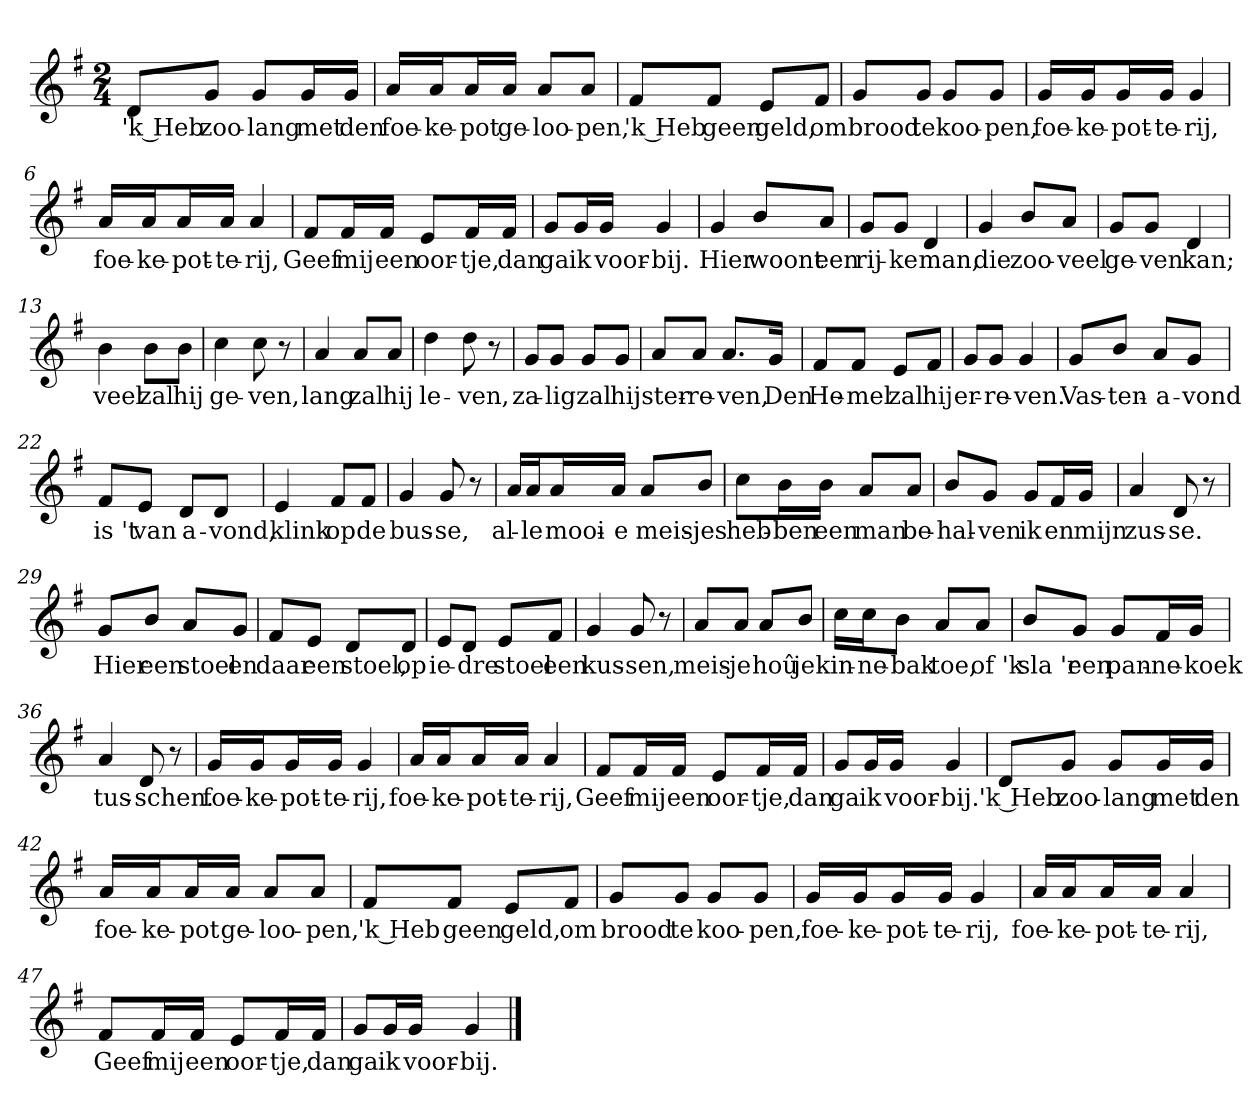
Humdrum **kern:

**kern	**text
*part1	*part1
*staff1	*staff1
*clefG2	*
*k[f#]	*
*G:	*
*M2/4	*
*MM120	*
=1	=1
8d/L	'k Heb
8g/J	zoo-
8g/L	-lang
16g/L	met
16g/JJ	den
=2	=2
16a/LL	foe-
16a/J	-ke-
16a/L	-pot
16a/JJ	ge-
8a/L	-loo-
8a/J	-pen,
=3	=3
8f#/L	'k Heb
8f#/J	geen
8e/L	geld,
8f#/J	om
=4	=4
8g/L	brood
8g/J	te
8g/L	koo-
8g/J	-pen,
=5	=5
16g/LL	foe-
16g/J	-ke-
16g/L	-pot-
16g/JJ	-te-
4g	-rij,
=6	=6
16a/LL	foe-
16a/J	-ke-
16a/L	-pot-
16a/JJ	-te-
4a	-rij,
=7	=7
8f#/L	Geef
16f#/L	mij
16f#/JJ	een
8e/L	oor-
16f#/L	-tje,
16f#/JJ	dan
=8	=8
8g/L	ga
16g/L	ik
16g/JJ	voor-
4g	-bij.
=9	=9
4g	Hier
8b/L	woont
8a/J	een
=10	=10
8g/L	rij-
8g/J	-ke
4d	man,
=11	=11
4g	die
8b/L	zoo-
8a/J	-veel
=12	=12
8g/L	ge-
8g/J	-ven
4d	kan;
=13	=13
4b	veel
8b\L	zal
8b\J	hij
=14	=14
4cc	ge-
8cc	-ven,
8r	.
=15	=15
4a	lang
8a/L	zal
8a/J	hij
=16	=16
4dd	le-
8dd	-ven,
8r	.
=17	=17
8g/L	za-
8g/J	-lig
8g/L	zal
8g/J	hij
=18	=18
8a/L	ster-
8a/J	-re-
8.a/L	-ven,
16g/Jk	Den
=19	=19
8f#/L	He-
8f#/J	-mel
8e/L	zal
8f#/J	hij
=20	=20
8g/L	er-
8g/J	-re-
4g	-ven.
=21	=21
8g/L	Vas-
8b/J	-ten-
8a/L	-a-
8g/J	-vond
=22	=22
8f#/L	is 't
8e/J	van
8d/L	a-
8d/J	-vond,
=23	=23
4e	klink
8f#/L	op
8f#/J	de
=24	=24
4g	bus-
8g	-se,
8r	.
=25	=25
16a/LL	al-
16a/J	-le
16a/L	mooi-
16a/JJ	-e
8a/L	meis-
8b/J	-jes
=26	=26
8cc\L	heb-
16b\L	-ben
16b\JJ	een
8a/L	man
8a/J	be-
=27	=27
8b/L	-hal-
8g/J	-ven
8g/L	ik
16f#/L	en
16g/JJ	mijn
=28	=28
4a	zus-
8d	-se.
8r	.
=29	=29
8g/L	Hier
8b/J	een
8a/L	stoel
8g/J	en
=30	=30
8f#/L	daar
8e/J	een
8d/L	stoel,
8d/J	op
=31	=31
8e/L	ie-
8d/J	-dre
8e/L	stoel
8f#/J	een
=32	=32
4g	kus-
8g	-sen,
8r	.
=33	=33
8a/L	meis-
8a/J	-je
8a/L	hoû
8b/J	je
=34	=34
16cc\LL	kin-
16cc\J	-ne-
8b\J	-bak
8a/L	toe,
8a/J	of 'k
=35	=35
8b/L	sla 'r
8g/J	een
8g/L	pan-
16f#/L	-ne-
16g/JJ	-koek
=36	=36
4a	tus-
8d	-schen.
8r	.
=37	=37
16g/LL	foe-
16g/J	-ke-
16g/L	-pot-
16g/JJ	-te-
4g	-rij,
=38	=38
16a/LL	foe-
16a/J	-ke-
16a/L	-pot-
16a/JJ	-te-
4a	-rij,
=39	=39
8f#/L	Geef
16f#/L	mij
16f#/JJ	een
8e/L	oor-
16f#/L	-tje,
16f#/JJ	dan
=40	=40
8g/L	ga
16g/L	ik
16g/JJ	voor-
4g	-bij.
=41	=41
8d/L	'k Heb
8g/J	zoo-
8g/L	-lang
16g/L	met
16g/JJ	den
=42	=42
16a/LL	foe-
16a/J	-ke-
16a/L	-pot
16a/JJ	ge-
8a/L	-loo-
8a/J	-pen,
=43	=43
8f#/L	'k Heb
8f#/J	geen
8e/L	geld,
8f#/J	om
=44	=44
8g/L	brood
8g/J	te
8g/L	koo-
8g/J	-pen,
=45	=45
16g/LL	foe-
16g/J	-ke-
16g/L	-pot-
16g/JJ	-te-
4g	-rij,
=46	=46
16a/LL	foe-
16a/J	-ke-
16a/L	-pot-
16a/JJ	-te-
4a	-rij,
=47	=47
8f#/L	Geef
16f#/L	mij
16f#/JJ	een
8e/L	oor-
16f#/L	-tje,
16f#/JJ	dan
=48	=48
8g/L	ga
16g/L	ik
16g/JJ	voor-
4g	-bij.
==	==
*-	*-
